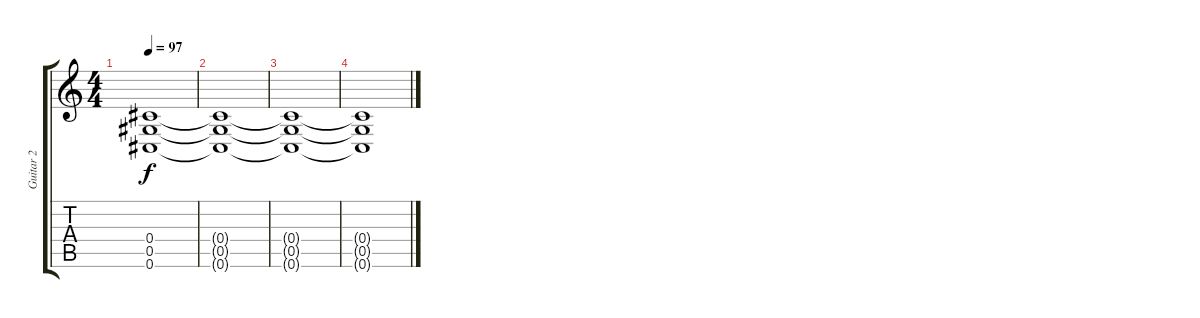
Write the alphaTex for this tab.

\track ("Guitar 2" "Guitar 2") {instrument distortionguitar}
\staff {score tabs}
\tuning (Eb4 Bb3 Gb3 Db3 Ab2 Db2) {hide}
\ts (4 4)
\tempo 97
\clef g2
\ks c
(0.4 0.5 0.6).1{dy f volume 0} |
(0.4{t} 0.5{t} 0.6{t}).1 |
(0.4{t} 0.5{t} 0.6{t}).1 |
(0.4{t} 0.5{t} 0.6{t}).1
